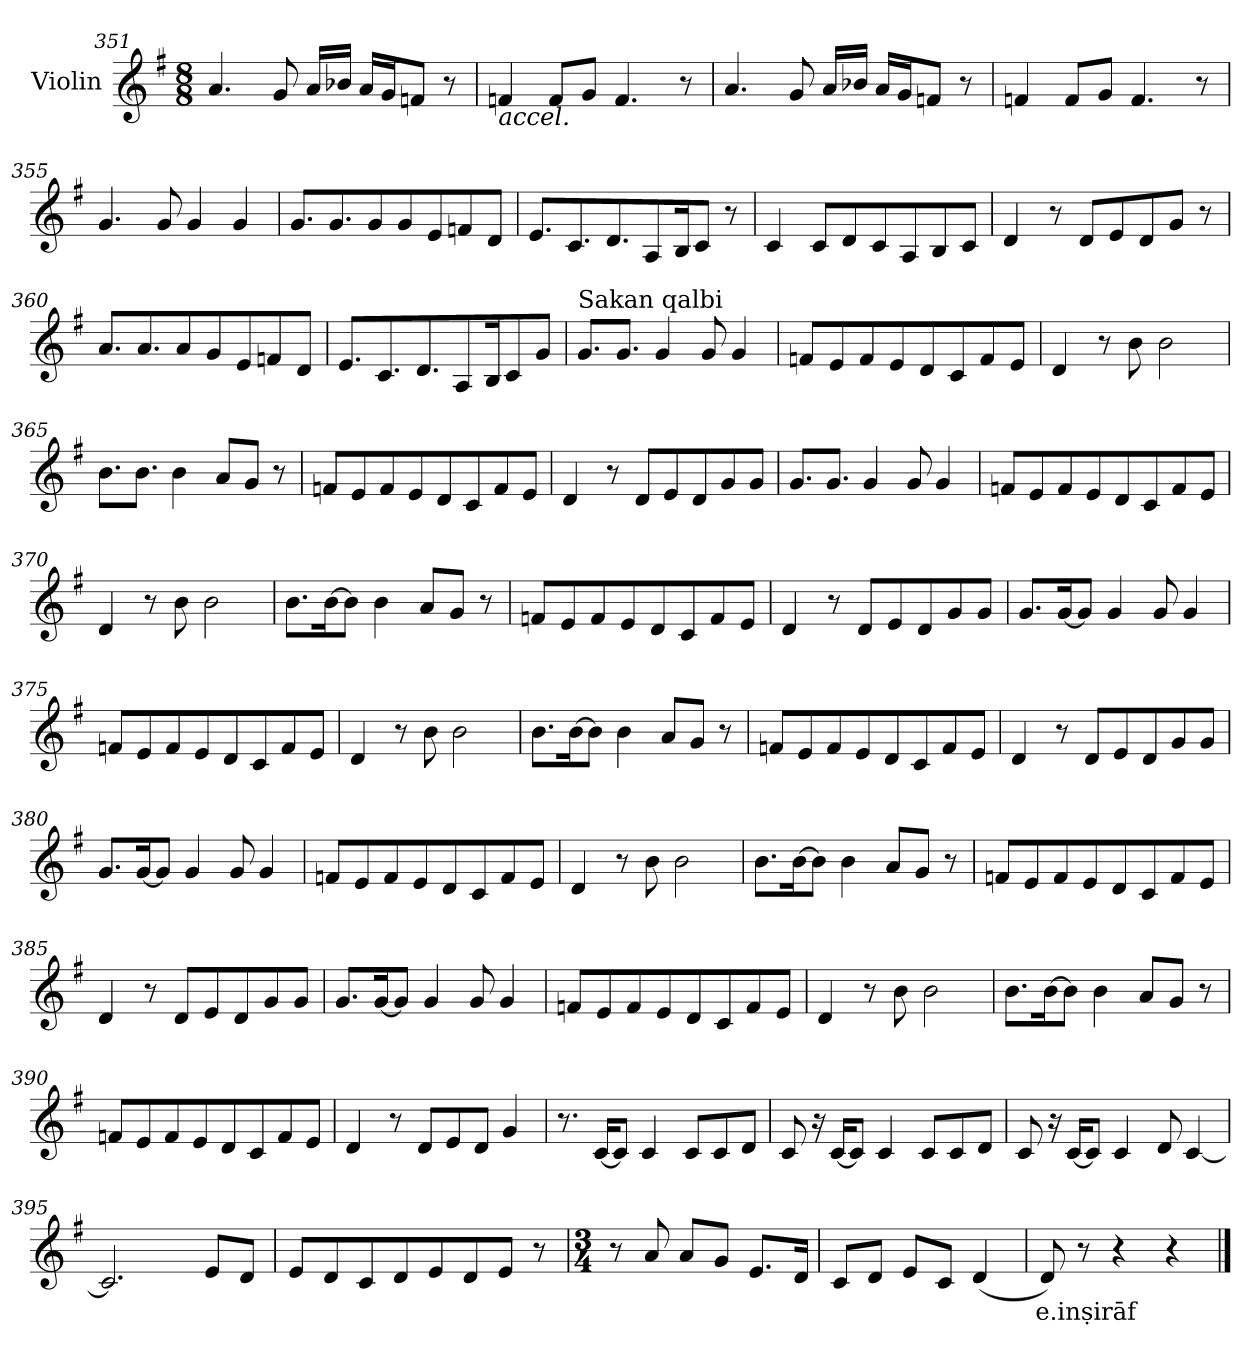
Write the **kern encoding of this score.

**kern	**text
*part1	*part1
*staff1	*staff1
*I"Violin	*
!!LO:LB:g=z
*clefG2	*
*k[f#]	*
*G:	*
*M8/8	*
=351	=351
4.a/	.
8g/	.
16a/LL	.
16b-X/JJ	.
16a/LL	.
16g/J	.
8fn/J	.
8r	.
=352	=352
!LO:TX:b:i:t=accel.	!
4fn/	.
8f/L	.
8g/J	.
4.f/	.
8r	.
=353	=353
4.a/	.
8g/	.
16a/LL	.
16b-X/JJ	.
16a/LL	.
16g/J	.
8fn/J	.
8r	.
=354	=354
4fn/	.
8f/L	.
8g/J	.
4.f/	.
8r	.
!!LO:LB:g=z
=355	=355
4.g/	.
8g/	.
4g/	.
4g/	.
=356	=356
8.g/L	.
8.g/	.
8g/	.
8g/	.
8e/	.
8fn/	.
8d/J	.
=357	=357
8.e/L	.
8.c/	.
8.d/	.
8A/	.
16B/K	.
8c/J	.
8r	.
=358	=358
4c/	.
8c/L	.
8d/	.
8c/	.
8A/	.
8B/	.
8c/J	.
!!LO:LB:g=z
=359	=359
4d/	.
8r	.
8d/L	.
8e/	.
8d/	.
8g/J	.
8r	.
=360	=360
8.a/L	.
8.a/	.
8a/	.
8g/	.
8e/	.
8fn/	.
8d/J	.
=361	=361
8.e/L	.
8.c/	.
8.d/	.
8A/	.
16B/K	.
8c/	.
8g/J	.
=362	=362
*MM120	*
!LO:TX:a:t=Sakan qalbi	!
8.g/L	.
8.g/J	.
4g/	.
8g/	.
4g/	.
!!LO:LB:g=z
=363	=363
8fn/L	.
8e/	.
8f/	.
8e/	.
8d/	.
8c/	.
8f/	.
8e/J	.
=364	=364
4d/	.
8r	.
8b\	.
2b\	.
=365	=365
8.b\L	.
8.b\J	.
4b\	.
8a/L	.
8g/J	.
8r	.
=366	=366
8fn/L	.
8e/	.
8f/	.
8e/	.
8d/	.
8c/	.
8f/	.
8e/J	.
!!LO:PB:g=z
=367	=367
4d/	.
8r	.
8d/L	.
8e/	.
8d/	.
8g/	.
8g/J	.
=368	=368
8.g/L	.
8.g/J	.
4g/	.
8g/	.
4g/	.
=369	=369
8fn/L	.
8e/	.
8f/	.
8e/	.
8d/	.
8c/	.
8f/	.
8e/J	.
=370	=370
4d/	.
8r	.
8b\	.
2b\	.
!!LO:LB:g=z
=371	=371
8.b\L	.
[16b\K	.
8b\J]	.
4b\	.
8a/L	.
8g/J	.
8r	.
=372	=372
8fn/L	.
8e/	.
8f/	.
8e/	.
8d/	.
8c/	.
8f/	.
8e/J	.
=373	=373
4d/	.
8r	.
8d/L	.
8e/	.
8d/	.
8g/	.
8g/J	.
=374	=374
8.g/L	.
[16g/K	.
8g/J]	.
4g/	.
8g/	.
4g/	.
!!LO:LB:g=z
=375	=375
8fn/L	.
8e/	.
8f/	.
8e/	.
8d/	.
8c/	.
8f/	.
8e/J	.
=376	=376
4d/	.
8r	.
8b\	.
2b\	.
=377	=377
8.b\L	.
[16b\K	.
8b\J]	.
4b\	.
8a/L	.
8g/J	.
8r	.
=378	=378
8fn/L	.
8e/	.
8f/	.
8e/	.
8d/	.
8c/	.
8f/	.
8e/J	.
!!LO:LB:g=z
=379	=379
4d/	.
8r	.
8d/L	.
8e/	.
8d/	.
8g/	.
8g/J	.
=380	=380
8.g/L	.
[16g/K	.
8g/J]	.
4g/	.
8g/	.
4g/	.
=381	=381
8fn/L	.
8e/	.
8f/	.
8e/	.
8d/	.
8c/	.
8f/	.
8e/J	.
=382	=382
4d/	.
8r	.
8b\	.
2b\	.
!!LO:LB:g=z
=383	=383
8.b\L	.
[16b\K	.
8b\J]	.
4b\	.
8a/L	.
8g/J	.
8r	.
=384	=384
8fn/L	.
8e/	.
8f/	.
8e/	.
8d/	.
8c/	.
8f/	.
8e/J	.
=385	=385
4d/	.
8r	.
8d/L	.
8e/	.
8d/	.
8g/	.
8g/J	.
=386	=386
8.g/L	.
[16g/K	.
8g/J]	.
4g/	.
8g/	.
4g/	.
!!LO:LB:g=z
=387	=387
8fn/L	.
8e/	.
8f/	.
8e/	.
8d/	.
8c/	.
8f/	.
8e/J	.
=388	=388
4d/	.
8r	.
8b\	.
2b\	.
=389	=389
8.b\L	.
[16b\K	.
8b\J]	.
4b\	.
8a/L	.
8g/J	.
8r	.
=390	=390
8fn/L	.
8e/	.
8f/	.
8e/	.
8d/	.
8c/	.
8f/	.
8e/J	.
!!LO:LB:g=z
=391	=391
4d/	.
8r	.
8d/L	.
8e/	.
8d/J	.
4g/	.
=392	=392
8.r	.
[16c/KL	.
8c/J]	.
4c/	.
8c/L	.
8c/	.
8d/J	.
=393	=393
8c/	.
16r	.
[16c/KL	.
8c/J]	.
4c/	.
8c/L	.
8c/	.
8d/J	.
=394	=394
8c/	.
16r	.
[16c/KL	.
8c/J]	.
4c/	.
8d/	.
[4c/	.
!!LO:LB:g=z
=395	=395
2.c/]	.
8e/L	.
8d/J	.
=396	=396
8e/L	.
8d/	.
8c/	.
8d/	.
8e/	.
8d/	.
8e/J	.
8r	.
=397	=397
*M3/4	*
*MM80	*
8r	.
8a/	.
8a/L	.
8g/J	.
8.e/L	.
16d/Jk	.
=398	=398
8c/L	.
8d/J	.
8e/L	.
8c/J	.
(<4d/	.
=399	=399
!	!LO:LY:b
8d/)	e.inṣirāf
8r	.
4r	.
4r	.
==	==
*-	*-
